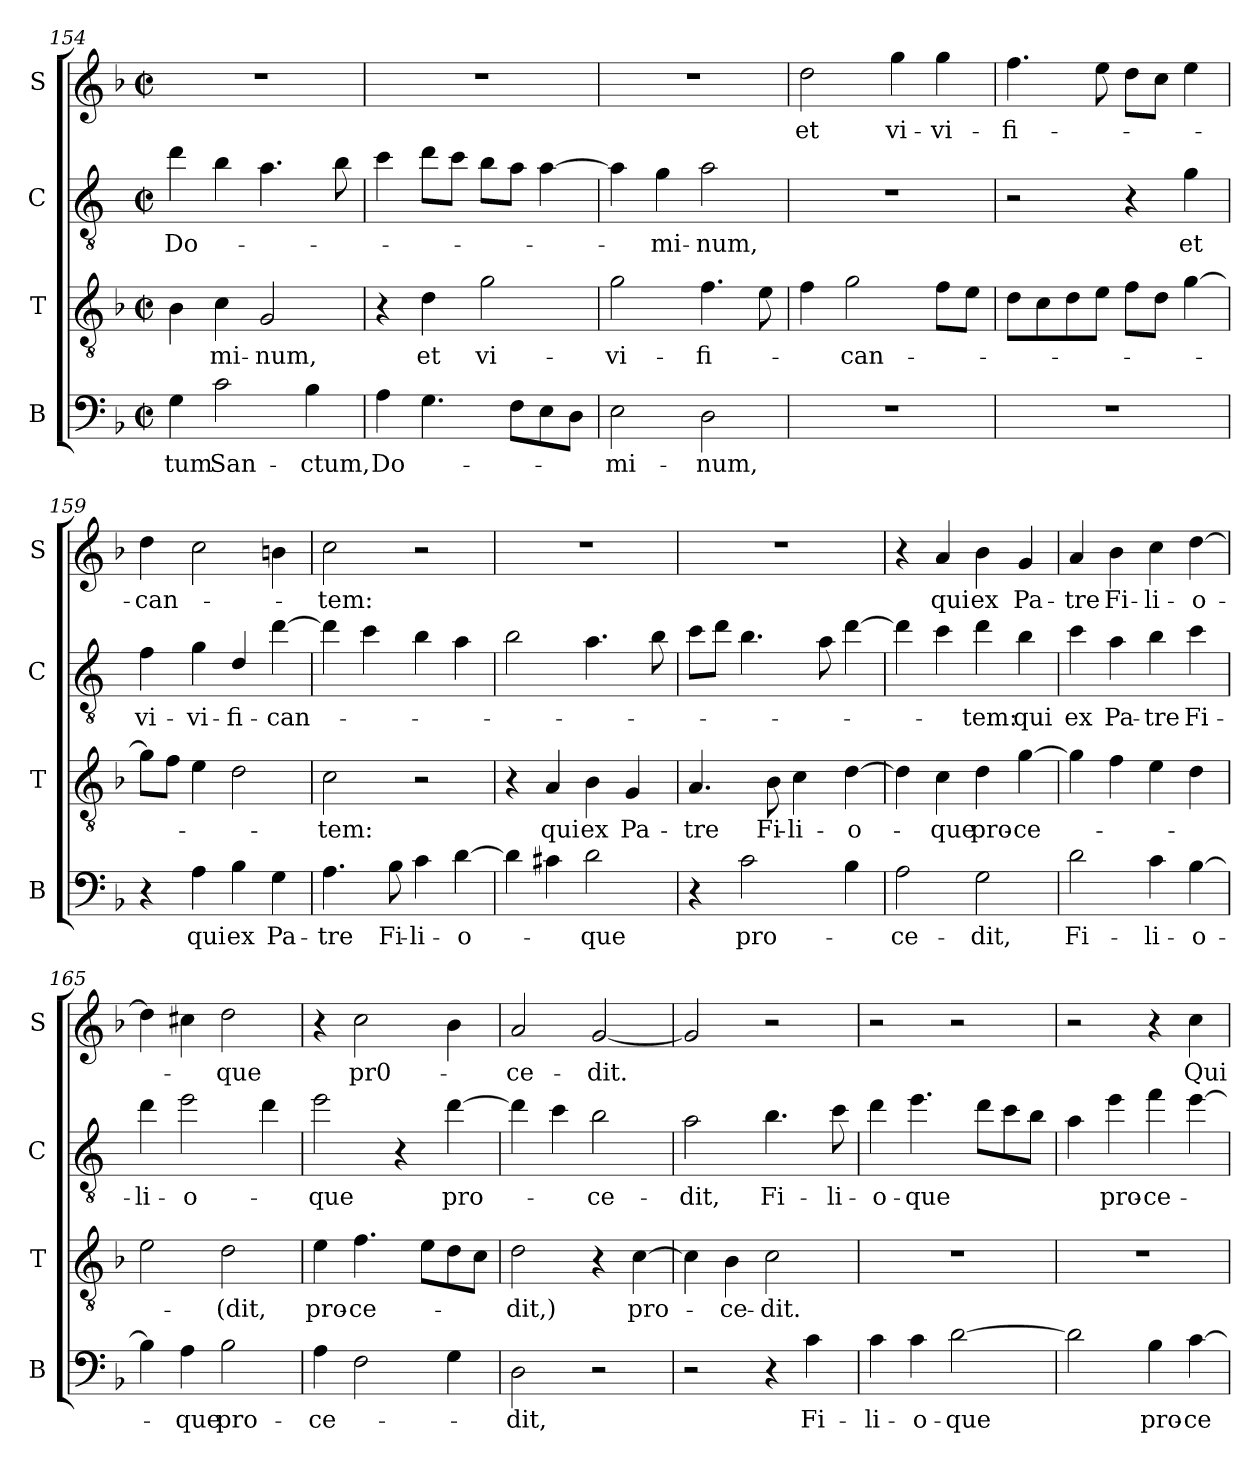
**kern	**text	**kern	**text	**kern	**text	**kern	**text
*part4	*part4	*part3	*part3	*part2	*part2	*part1	*part1
*staff4	*staff4	*staff3	*staff3	*staff2	*staff2	*staff1	*staff1
*I"B	*	*I"T	*	*I"C	*	*I"S	*
*I'B	*	*I'T	*	*I'C	*	*I'S	*
*clefF4	*	*clefGv2	*	*clefGv2	*	*clefG2	*
*	*	*	*	*ITrd4c7	*	*	*
*k[b-]	*	*k[b-]	*	*k[b-]	*	*k[b-]	*
*M2/2	*	*M2/2	*	*M2/2	*	*M2/2	*
*met(c|)	*	*met(c|)	*	*met(c|)	*	*met(c|)	*
=154	=154	=154	=154	=154	=154	=154	=154
!	!LO:LY:b	!	!	!	!LO:LY:b	!	!
4G\	-tum	4B-\	.	4g\	Do-	1r	.
!	!LO:LY:b	!	!LO:LY:b	!	!	!	!
2c\	San-	4c\	-mi-	4e\	.	.	.
!	!	!	!LO:LY:b	!	!	!	!
.	.	2G/	-num,	4.d\	.	.	.
!	!LO:LY:b	!	!	!	!	!	!
4B-\	-ctum,	.	.	.	.	.	.
.	.	.	.	8e\	.	.	.
!!LO:LB:g=z
=155	=155	=155	=155	=155	=155	=155	=155
!	!LO:LY:b	!	!	!	!	!	!
4A\	Do-	4r	.	4f\	.	1r	.
!	!	!	!LO:LY:b	!	!	!	!
4.G\	.	4d\	et	8g\L	.	.	.
.	.	.	.	8f\J	.	.	.
!	!	!	!LO:LY:b	!	!	!	!
.	.	2g\	vi-	8e\L	.	.	.
8F\L	.	.	.	8d\J	.	.	.
8E\	.	.	.	[4d\	.	.	.
8D\J	.	.	.	.	.	.	.
=156	=156	=156	=156	=156	=156	=156	=156
!	!LO:LY:b	!	!LO:LY:b	!	!	!	!
2E\	-mi-	2g\	-vi-	4d\]	.	1r	.
!	!	!	!	!	!LO:LY:b	!	!
.	.	.	.	4c\	-mi-	.	.
!	!LO:LY:b	!	!LO:LY:b	!	!LO:LY:b	!	!
2D\	-num,	4.f\	-fi-	2d\	-num,	.	.
.	.	8e\	.	.	.	.	.
=157	=157	=157	=157	=157	=157	=157	=157
!	!	!	!	!	!	!	!LO:LY:b
1r	.	4f\	.	1r	.	2dd\	et
!	!	!	!LO:LY:b	!	!	!	!
.	.	2g\	-can-	.	.	.	.
!	!	!	!	!	!	!	!LO:LY:b
.	.	.	.	.	.	4gg\	vi-
!	!	!	!	!	!	!	!LO:LY:b
.	.	8f\L	.	.	.	4gg\	-vi-
.	.	8e\J	.	.	.	.	.
=158	=158	=158	=158	=158	=158	=158	=158
!	!	!	!	!	!	!	!LO:LY:b
1r	.	8d\L	.	2r	.	4.ff\	-fi-
.	.	8c\	.	.	.	.	.
.	.	8d\	.	.	.	.	.
.	.	8e\J	.	.	.	8ee\	.
.	.	8f\L	.	4r	.	8dd\L	.
.	.	8d\J	.	.	.	8cc\J	.
!	!	!	!	!	!LO:LY:b	!	!
.	.	[4g\	.	4c\	et	4ee\	.
=159	=159	=159	=159	=159	=159	=159	=159
!	!	!	!	!	!LO:LY:b	!	!LO:LY:b
4r	.	8g\L]	.	4B-\	vi-	4dd\	-can-
.	.	8f\J	.	.	.	.	.
!	!LO:LY:b	!	!	!	!LO:LY:b	!	!
4A\	qui	4e\	.	4c\	-vi-	2cc\	.
!	!LO:LY:b	!	!	!	!LO:LY:b	!	!
4B-\	ex	2d\	.	4G/	-fi-	.	.
!	!LO:LY:b	!	!	!	!LO:LY:b	!	!
4G\	Pa-	.	.	[4g\	-can-	4bn\	.
!!LO:LB:g=z
=160	=160	=160	=160	=160	=160	=160	=160
!	!LO:LY:b	!	!LO:LY:b	!	!	!	!LO:LY:b
4.A\	-tre	2c\	-tem:	4g\]	.	2cc\	-tem:
.	.	.	.	4f\	.	.	.
!	!LO:LY:b	!	!	!	!	!	!
8B-\	Fi-	.	.	.	.	.	.
!	!LO:LY:b	!	!	!	!	!	!
4c\	-li-	2r	.	4e\	.	2r	.
!	!LO:LY:b	!	!	!	!	!	!
[4d\	-o-	.	.	4d\	.	.	.
=161	=161	=161	=161	=161	=161	=161	=161
4d\]	.	4r	.	2e\	.	1r	.
!	!	!	!LO:LY:b	!	!	!	!
4c#X\	.	4A/	qui	.	.	.	.
!	!LO:LY:b	!	!LO:LY:b	!	!	!	!
2d\	-que	4B-\	ex	4.d\	.	.	.
!	!	!	!LO:LY:b	!	!	!	!
.	.	4G/	Pa-	.	.	.	.
.	.	.	.	8e\	.	.	.
=162	=162	=162	=162	=162	=162	=162	=162
!	!	!	!LO:LY:b	!	!	!	!
4r	.	4.A/	-tre	8f\L	.	1r	.
.	.	.	.	8g\J	.	.	.
!	!LO:LY:b	!	!	!	!	!	!
2c\	pro-	.	.	4.e\	.	.	.
!	!	!	!LO:LY:b	!	!	!	!
.	.	8B-\	Fi-	.	.	.	.
!	!	!	!LO:LY:b	!	!	!	!
.	.	4c\	-li-	.	.	.	.
.	.	.	.	8d\	.	.	.
!	!	!	!LO:LY:b	!	!	!	!
4B-\	.	[4d\	-o-	[4g\	.	.	.
=163	=163	=163	=163	=163	=163	=163	=163
!	!LO:LY:b	!	!	!	!	!	!
2A\	-ce-	4d\]	.	4g\]	.	4r	.
!	!	!	!LO:LY:b	!	!	!	!LO:LY:b
.	.	4c\	-que	4f\	.	4a/	qui
!	!LO:LY:b	!	!LO:LY:b	!	!LO:LY:b	!	!LO:LY:b
2G\	-dit,	4d\	pro-	4g\	-tem:	4b-\	ex
!	!	!	!LO:LY:b	!	!LO:LY:b	!	!LO:LY:b
.	.	[4g\	-ce-	4e\	qui	4g/	Pa-
=164	=164	=164	=164	=164	=164	=164	=164
!	!LO:LY:b	!	!	!	!LO:LY:b	!	!LO:LY:b
2d\	Fi-	4g\]	.	4f\	ex	4a/	-tre
!	!	!	!	!	!LO:LY:b	!	!LO:LY:b
.	.	4f\	.	4d\	Pa-	4b-\	Fi-
!	!LO:LY:b	!	!	!	!LO:LY:b	!	!LO:LY:b
4c\	-li-	4e\	.	4e\	-tre	4cc\	-li-
!	!LO:LY:b	!	!	!	!LO:LY:b	!	!LO:LY:b
[4B-\	-o-	4d\	.	4f\	Fi-	[4dd\	-o-
!!LO:PB:g=z
=165	=165	=165	=165	=165	=165	=165	=165
!	!	!	!	!	!LO:LY:b	!	!
4B-\]	.	2e\	.	4g\	-li-	4dd\]	.
!	!LO:LY:b	!	!	!	!LO:LY:b	!	!
4A\	-que	.	.	2a\	-o-	4cc#X\	.
!	!LO:LY:b	!	!LO:LY:b	!	!	!	!LO:LY:b
2B-\	pro-	2d\	-(dit,	.	.	2dd\	-que
.	.	.	.	4g\	.	.	.
=166	=166	=166	=166	=166	=166	=166	=166
!	!LO:LY:b	!	!LO:LY:b	!	!LO:LY:b	!	!
4A\	-ce-	4e\	pro-	2a\	-que	4r	.
!	!	!	!LO:LY:b	!	!	!	!LO:LY:b
2F\	.	4.f\	-ce-	.	.	2cc\	pr0-
.	.	.	.	4r	.	.	.
.	.	8e\L	.	.	.	.	.
!	!	!	!	!	!LO:LY:b	!	!
4G\	.	8d\	.	[4g\	pro-	4b-\	.
.	.	8c\J	.	.	.	.	.
=167	=167	=167	=167	=167	=167	=167	=167
!	!LO:LY:b	!	!LO:LY:b	!	!	!	!LO:LY:b
2D\	-dit,	2d\	-dit,)	4g\]	.	2a/	-ce-
.	.	.	.	4f\	.	.	.
!	!	!	!	!	!LO:LY:b	!	!LO:LY:b
2r	.	4r	.	2e\	-ce-	[2g/	-dit.
!	!	!	!LO:LY:b	!	!	!	!
.	.	[4c\	pro-	.	.	.	.
=168	=168	=168	=168	=168	=168	=168	=168
!	!	!	!	!	!LO:LY:b	!	!
2r	.	4c\]	.	2d\	-dit,	2g/]	.
!	!	!	!LO:LY:b	!	!	!	!
.	.	4B-\	-ce-	.	.	.	.
!	!	!	!LO:LY:b	!	!LO:LY:b	!	!
4r	.	2c\	-dit.	4.e\	Fi-	2r	.
!	!LO:LY:b	!	!	!	!	!	!
4c\	Fi-	.	.	.	.	.	.
!	!	!	!	!	!LO:LY:b	!	!
.	.	.	.	8f\	-li-	.	.
=169	=169	=169	=169	=169	=169	=169	=169
!	!LO:LY:b	!	!	!	!LO:LY:b	!	!
4c\	-li-	1r	.	4g\	-o-	2r	.
!	!LO:LY:b	!	!	!	!LO:LY:b	!	!
4c\	-o-	.	.	4.a\	-que	.	.
!	!LO:LY:b	!	!	!	!	!	!
[2d\	-que	.	.	.	.	2r	.
.	.	.	.	8g\L	.	.	.
.	.	.	.	8f\	.	.	.
.	.	.	.	8e\J	.	.	.
!!LO:LB:g=z
=170	=170	=170	=170	=170	=170	=170	=170
2d\]	.	1r	.	4d\	.	2r	.
!	!	!	!	!	!LO:LY:b	!	!
.	.	.	.	4a\	pro-	.	.
!	!LO:LY:b	!	!	!	!LO:LY:b	!	!
4B-\	pro-	.	.	4b-\	-ce-	4r	.
!	!LO:LY:b	!	!	!	!	!	!LO:LY:b
[4c\	-ce-	.	.	[4a\	.	4cc\	Qui
=	=	=	=	=	=	=	=
*-	*-	*-	*-	*-	*-	*-	*-
